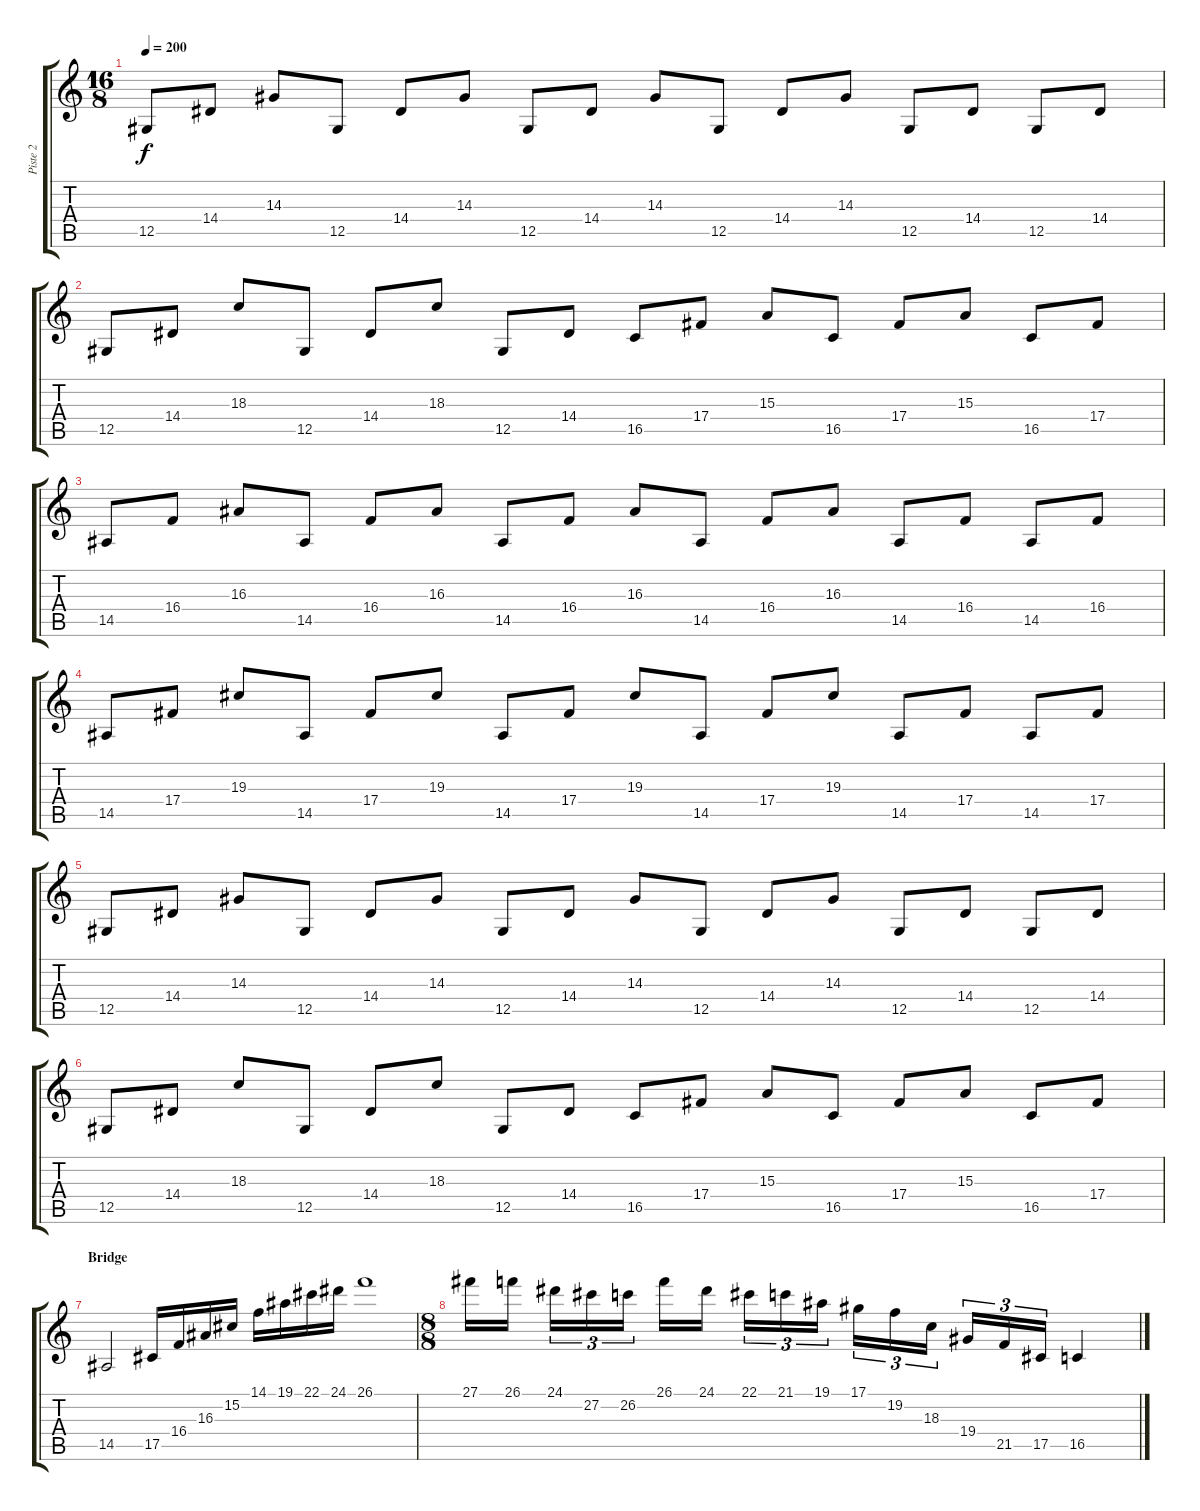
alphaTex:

\track ("Piste 2" "Piste 2") {instrument lead2sawtooth}
\staff {score tabs}
\tuning (Eb4 Bb3 Gb3 Db3 Ab2 Eb2) {hide}
\ts (16 8)
\tempo 200
\clef g2
\ks c
12.5.8{dy f} 14.4.8 14.3.8 12.5.8 14.4.8 14.3.8 12.5.8 14.4.8 14.3.8 12.5.8 14.4.8 14.3.8 12.5.8 14.4.8 12.5.8 14.4.8 |
12.5.8 14.4.8 18.3.8 12.5.8 14.4.8 18.3.8 12.5.8 14.4.8 16.5.8 17.4.8 15.3.8 16.5.8 17.4.8 15.3.8 16.5.8 17.4.8 |
14.5.8 16.4.8 16.3.8 14.5.8 16.4.8 16.3.8 14.5.8 16.4.8 16.3.8 14.5.8 16.4.8 16.3.8 14.5.8 16.4.8 14.5.8 16.4.8 |
14.5.8 17.4.8 19.3.8 14.5.8 17.4.8 19.3.8 14.5.8 17.4.8 19.3.8 14.5.8 17.4.8 19.3.8 14.5.8 17.4.8 14.5.8 17.4.8 |
12.5.8 14.4.8 14.3.8 12.5.8 14.4.8 14.3.8 12.5.8 14.4.8 14.3.8 12.5.8 14.4.8 14.3.8 12.5.8 14.4.8 12.5.8 14.4.8 |
12.5.8 14.4.8 18.3.8 12.5.8 14.4.8 18.3.8 12.5.8 14.4.8 16.5.8 17.4.8 15.3.8 16.5.8 17.4.8 15.3.8 16.5.8 17.4.8 |
\section ("" "Bridge")
14.5.2 17.5.16 16.4.16 16.3.16 15.2.16 14.1.16 19.1.16 22.1.16 24.1.16 26.1.1 |
\ts (8 8)
27.1.16 26.1.16 24.1.16{tu (3 2)} 27.2.16{tu (3 2)} 26.2.16{tu (3 2)} 26.1.16 24.1.16 22.1.16{tu (3 2)} 21.1.16{tu (3 2)} 19.1.16{tu (3 2)} 17.1.16{tu (3 2)} 19.2.16{tu (3 2)} 18.3.16{tu (3 2)} 19.4.16{tu (3 2)} 21.5.16{tu (3 2)} 17.5.16{tu (3 2)} 16.5.4
